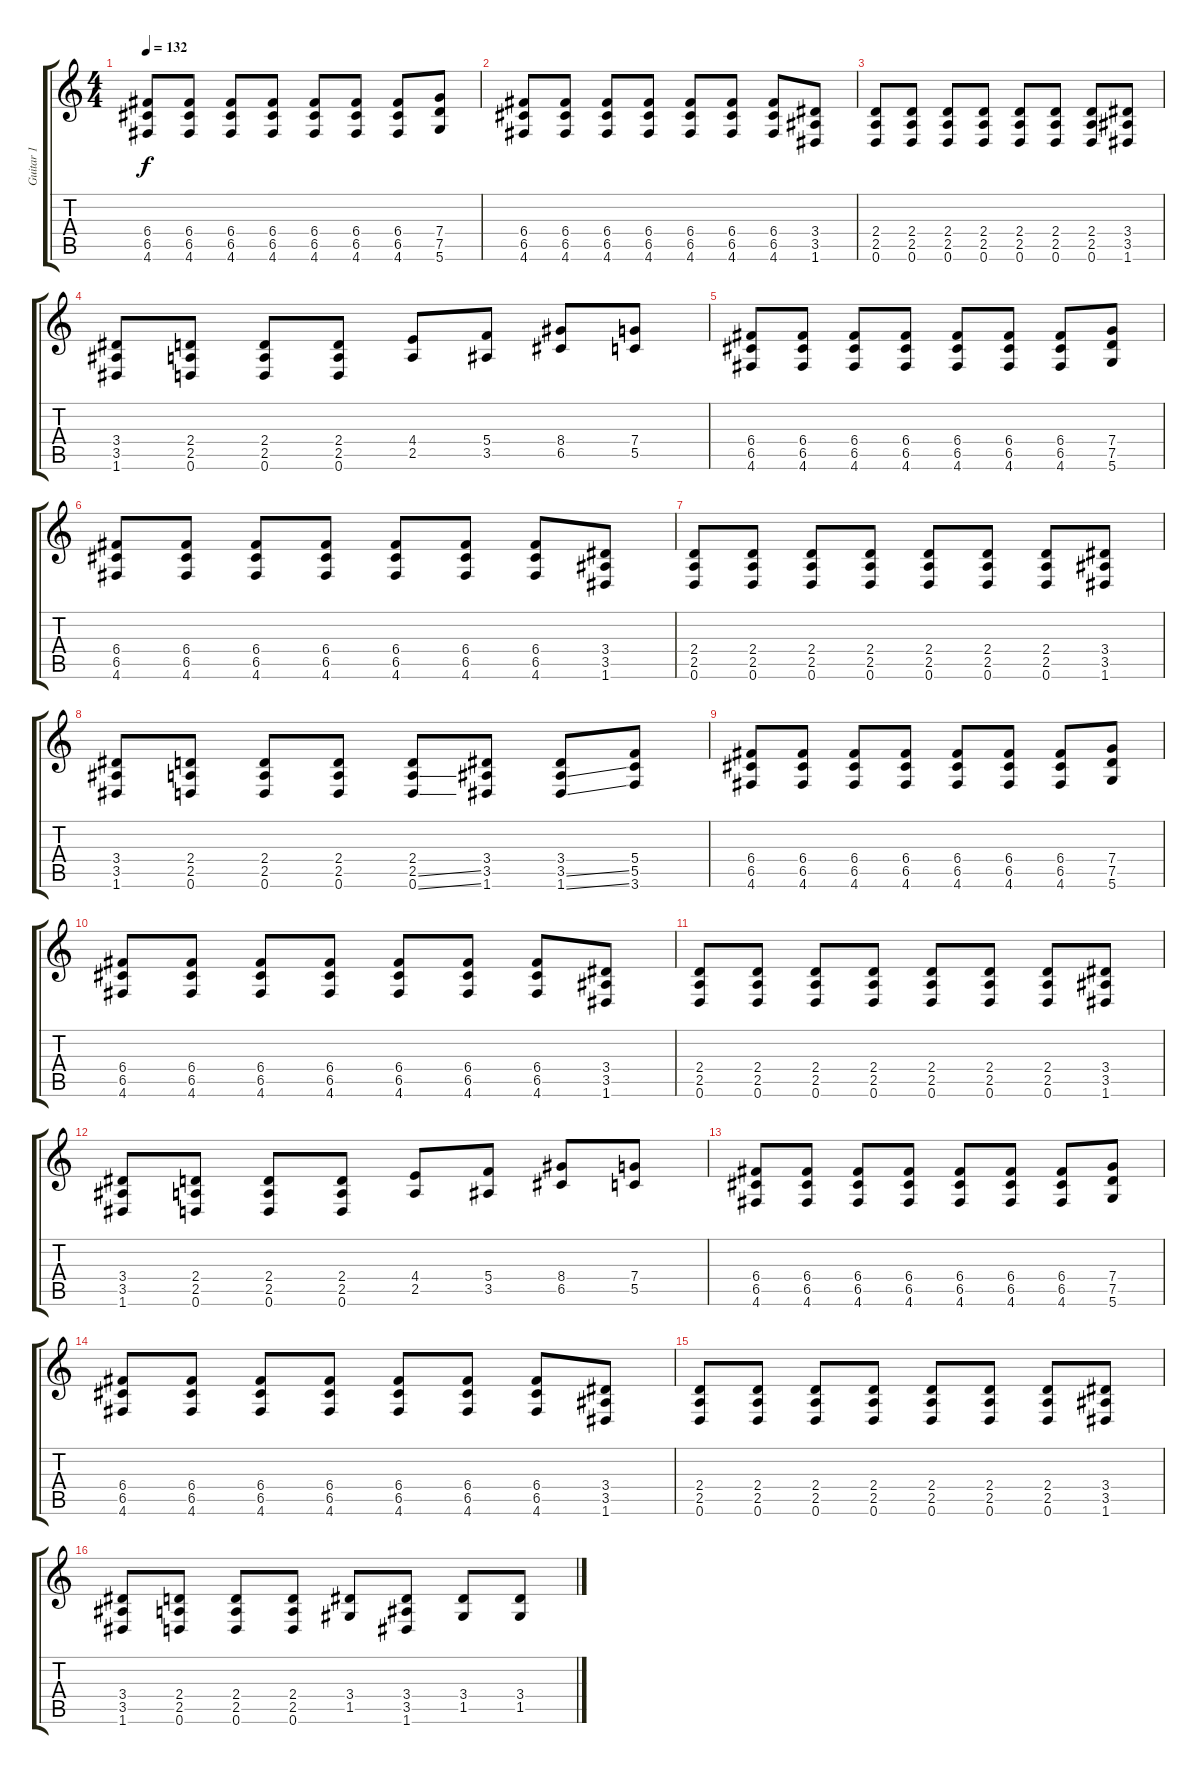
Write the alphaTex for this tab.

\track ("Guitar 1" "Guitar 1") {instrument distortionguitar}
\staff {score tabs}
\tuning (D4 A3 F3 C3 G2 D2) {hide}
\ts (4 4)
\tempo 132
\clef g2
\ks c
(6.4 6.5 4.6).8{dy f} (6.4 6.5 4.6).8 (6.4 6.5 4.6).8 (6.4 6.5 4.6).8 (6.4 6.5 4.6).8 (6.4 6.5 4.6).8 (6.4 6.5 4.6).8 (7.4 7.5 5.6).8 |
(6.4 6.5 4.6).8 (6.4 6.5 4.6).8 (6.4 6.5 4.6).8 (6.4 6.5 4.6).8 (6.4 6.5 4.6).8 (6.4 6.5 4.6).8 (6.4 6.5 4.6).8 (3.4 3.5 1.6).8 |
(2.4 2.5 0.6).8 (2.4 2.5 0.6).8 (2.4 2.5 0.6).8 (2.4 2.5 0.6).8 (2.4 2.5 0.6).8 (2.4 2.5 0.6).8 (2.4 2.5 0.6).8 (3.4 3.5 1.6).8 |
(3.4 3.5 1.6).8 (2.4 2.5 0.6).8 (2.4 2.5 0.6).8 (2.4 2.5 0.6).8 (4.4 2.5).8 (5.4 3.5).8 (8.4 6.5).8 (7.4 5.5).8 |
(6.4 6.5 4.6).8 (6.4 6.5 4.6).8 (6.4 6.5 4.6).8 (6.4 6.5 4.6).8 (6.4 6.5 4.6).8 (6.4 6.5 4.6).8 (6.4 6.5 4.6).8 (7.4 7.5 5.6).8 |
(6.4 6.5 4.6).8 (6.4 6.5 4.6).8 (6.4 6.5 4.6).8 (6.4 6.5 4.6).8 (6.4 6.5 4.6).8 (6.4 6.5 4.6).8 (6.4 6.5 4.6).8 (3.4 3.5 1.6).8 |
(2.4 2.5 0.6).8 (2.4 2.5 0.6).8 (2.4 2.5 0.6).8 (2.4 2.5 0.6).8 (2.4 2.5 0.6).8 (2.4 2.5 0.6).8 (2.4 2.5 0.6).8 (3.4 3.5 1.6).8 |
(3.4 3.5 1.6).8 (2.4 2.5 0.6).8 (2.4 2.5 0.6).8 (2.4 2.5 0.6).8 (2.4 2.5{ss} 0.6{ss}).8 (3.4 3.5 1.6).8 (3.4 3.5{ss} 1.6{ss}).8 (5.4 5.5 3.6).8 |
(6.4 6.5 4.6).8 (6.4 6.5 4.6).8 (6.4 6.5 4.6).8 (6.4 6.5 4.6).8 (6.4 6.5 4.6).8 (6.4 6.5 4.6).8 (6.4 6.5 4.6).8 (7.4 7.5 5.6).8 |
(6.4 6.5 4.6).8 (6.4 6.5 4.6).8 (6.4 6.5 4.6).8 (6.4 6.5 4.6).8 (6.4 6.5 4.6).8 (6.4 6.5 4.6).8 (6.4 6.5 4.6).8 (3.4 3.5 1.6).8 |
(2.4 2.5 0.6).8 (2.4 2.5 0.6).8 (2.4 2.5 0.6).8 (2.4 2.5 0.6).8 (2.4 2.5 0.6).8 (2.4 2.5 0.6).8 (2.4 2.5 0.6).8 (3.4 3.5 1.6).8 |
(3.4 3.5 1.6).8 (2.4 2.5 0.6).8 (2.4 2.5 0.6).8 (2.4 2.5 0.6).8 (4.4 2.5).8 (5.4 3.5).8 (8.4 6.5).8 (7.4 5.5).8 |
(6.4 6.5 4.6).8 (6.4 6.5 4.6).8 (6.4 6.5 4.6).8 (6.4 6.5 4.6).8 (6.4 6.5 4.6).8 (6.4 6.5 4.6).8 (6.4 6.5 4.6).8 (7.4 7.5 5.6).8 |
(6.4 6.5 4.6).8 (6.4 6.5 4.6).8 (6.4 6.5 4.6).8 (6.4 6.5 4.6).8 (6.4 6.5 4.6).8 (6.4 6.5 4.6).8 (6.4 6.5 4.6).8 (3.4 3.5 1.6).8 |
(2.4 2.5 0.6).8 (2.4 2.5 0.6).8 (2.4 2.5 0.6).8 (2.4 2.5 0.6).8 (2.4 2.5 0.6).8 (2.4 2.5 0.6).8 (2.4 2.5 0.6).8 (3.4 3.5 1.6).8 |
(3.4 3.5 1.6).8 (2.4 2.5 0.6).8 (2.4 2.5 0.6).8 (2.4 2.5 0.6).8 (3.4 1.5).8 (3.4 3.5 1.6).8 (3.4 1.5).8 (3.4 1.5).8
